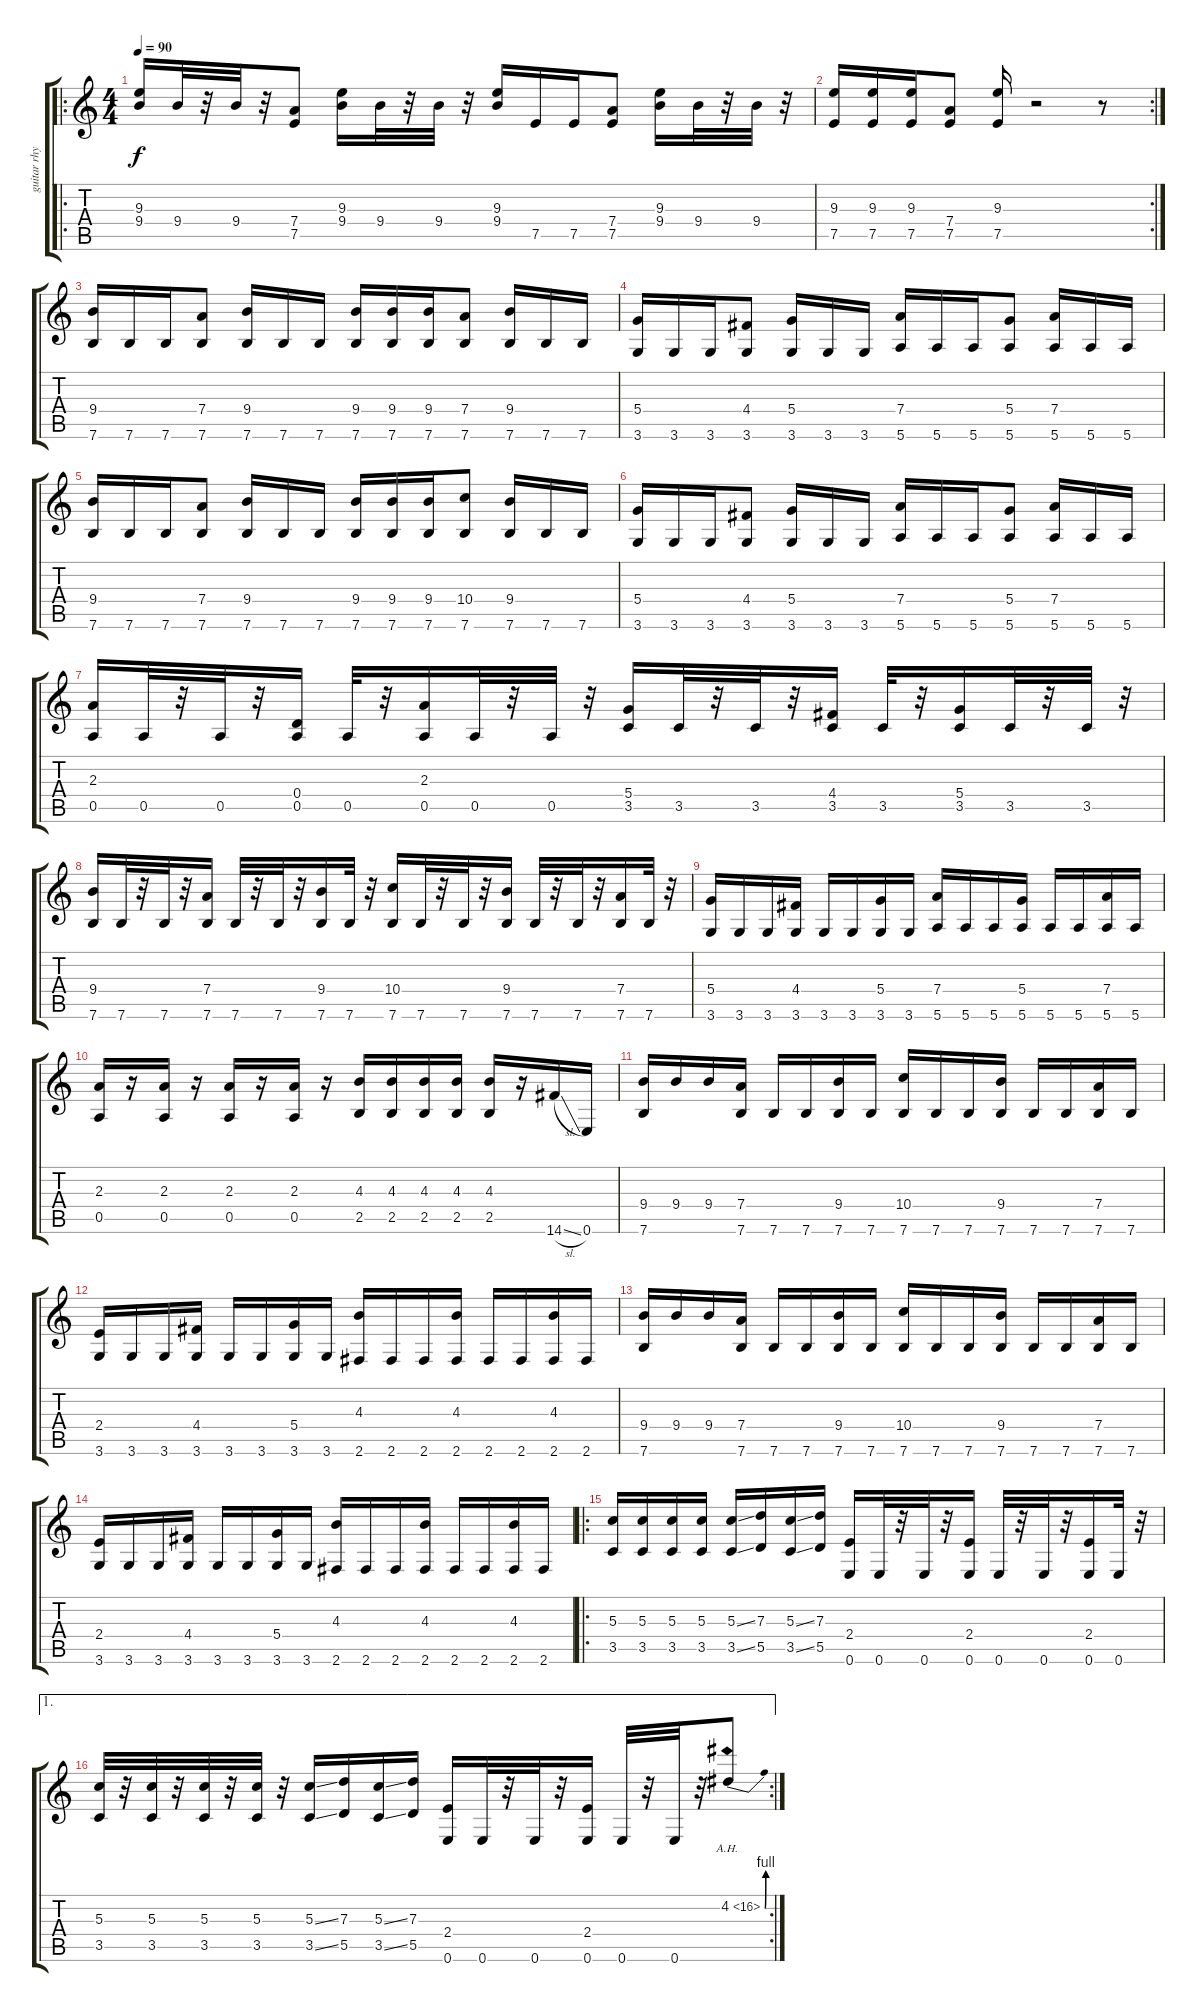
\track ("guitar rhythm right" "guitar rhy") {instrument distortionguitar}
\staff {score tabs}
\tuning (E4 B3 G3 D3 A2 E2) {hide}
\ro
\ts (4 4)
\tempo 90
\clef g2
\ks c
(9.3 9.4).16{dy f} 9.4.32 r.32 9.4.32 r.32 (7.4 7.5).8 (9.3 9.4).16 9.4.32 r.32 9.4.32 r.32 (9.3 9.4).16 7.5.16 7.5.16 (7.4 7.5).8 (9.3 9.4).16 9.4.32 r.32 9.4.32 r.32 |
\rc 2
(9.3 7.5).16 (9.3 7.5).16 (9.3 7.5).16 (7.4 7.5).8 (9.3 7.5).16 r.2 r.8 |
(9.4 7.6).16 7.6.16 7.6.16 (7.4 7.6).8 (9.4 7.6).16 7.6.16 7.6.16 (9.4 7.6).16 (9.4 7.6).16 (9.4 7.6).16 (7.4 7.6).8 (9.4 7.6).16 7.6.16 7.6.16 |
(5.4 3.6).16 3.6.16 3.6.16 (4.4 3.6).8 (5.4 3.6).16 3.6.16 3.6.16 (7.4 5.6).16 5.6.16 5.6.16 (5.4 5.6).8 (7.4 5.6).16 5.6.16 5.6.16 |
(9.4 7.6).16 7.6.16 7.6.16 (7.4 7.6).8 (9.4 7.6).16 7.6.16 7.6.16 (9.4 7.6).16 (9.4 7.6).16 (9.4 7.6).16 (10.4 7.6).8 (9.4 7.6).16 7.6.16 7.6.16 |
(5.4 3.6).16 3.6.16 3.6.16 (4.4 3.6).8 (5.4 3.6).16 3.6.16 3.6.16 (7.4 5.6).16 5.6.16 5.6.16 (5.4 5.6).8 (7.4 5.6).16 5.6.16 5.6.16 |
(2.3 0.5).16 0.5.32 r.32 0.5.32 r.32 (0.4 0.5).16 0.5.32 r.32 (2.3 0.5).16 0.5.32 r.32 0.5.32 r.32 (5.4 3.5).16 3.5.32 r.32 3.5.32 r.32 (4.4 3.5).16 3.5.32 r.32 (5.4 3.5).16 3.5.32 r.32 3.5.32 r.32 |
(9.4 7.6).16 7.6.32 r.32 7.6.32 r.32 (7.4 7.6).16 7.6.32 r.32 7.6.32 r.32 (9.4 7.6).16 7.6.32 r.32 (10.4 7.6).16 7.6.32 r.32 7.6.32 r.32 (9.4 7.6).16 7.6.32 r.32 7.6.32 r.32 (7.4 7.6).16 7.6.32 r.32 |
(5.4 3.6).16 3.6.16 3.6.16 (4.4 3.6).16 3.6.16 3.6.16 (5.4 3.6).16 3.6.16 (7.4 5.6).16 5.6.16 5.6.16 (5.4 5.6).16 5.6.16 5.6.16 (7.4 5.6).16 5.6.16 |
(2.3 0.5).16 r.16 (2.3 0.5).16 r.16 (2.3 0.5).16 r.16 (2.3 0.5).16 r.16 (4.3 2.5).16 (4.3 2.5).16 (4.3 2.5).16 (4.3 2.5).16 (4.3 2.5).16 r.16 14.6{sl}.16 0.6.16 |
(9.4 7.6).16 9.4.16 9.4.16 (7.4 7.6).16 7.6.16 7.6.16 (9.4 7.6).16 7.6.16 (10.4 7.6).16 7.6.16 7.6.16 (9.4 7.6).16 7.6.16 7.6.16 (7.4 7.6).16 7.6.16 |
(2.4 3.6).16 3.6.16 3.6.16 (4.4 3.6).16 3.6.16 3.6.16 (5.4 3.6).16 3.6.16 (4.3 2.6).16 2.6.16 2.6.16 (4.3 2.6).16 2.6.16 2.6.16 (4.3 2.6).16 2.6.16 |
(9.4 7.6).16 9.4.16 9.4.16 (7.4 7.6).16 7.6.16 7.6.16 (9.4 7.6).16 7.6.16 (10.4 7.6).16 7.6.16 7.6.16 (9.4 7.6).16 7.6.16 7.6.16 (7.4 7.6).16 7.6.16 |
(2.4 3.6).16 3.6.16 3.6.16 (4.4 3.6).16 3.6.16 3.6.16 (5.4 3.6).16 3.6.16 (4.3 2.6).16 2.6.16 2.6.16 (4.3 2.6).16 2.6.16 2.6.16 (4.3 2.6).16 2.6.16 |
\ro
(5.3 3.5).16 (5.3 3.5).16 (5.3 3.5).16 (5.3 3.5).16 (5.3{ss} 3.5{ss}).16 (7.3 5.5).16 (5.3{ss} 3.5{ss}).16 (7.3 5.5).16 (2.4 0.6).16 0.6.32 r.32 0.6.32 r.32 (2.4 0.6).16 0.6.32 r.32 0.6.32 r.32 (2.4 0.6).16 0.6.32 r.32 |
\ae 1
\rc 2
(5.3 3.5).32 r.32 (5.3 3.5).32 r.32 (5.3 3.5).32 r.32 (5.3 3.5).32 r.32 (5.3{ss} 3.5{ss}).16 (7.3 5.5).16 (5.3{ss} 3.5{ss}).16 (7.3 5.5).16 (2.4 0.6).16 0.6.32 r.32 0.6.32 r.32 (2.4 0.6).16 0.6.32 r.32 0.6.32 r.32 4.2{be (bend 0 0 60 4) ah 12}.8
